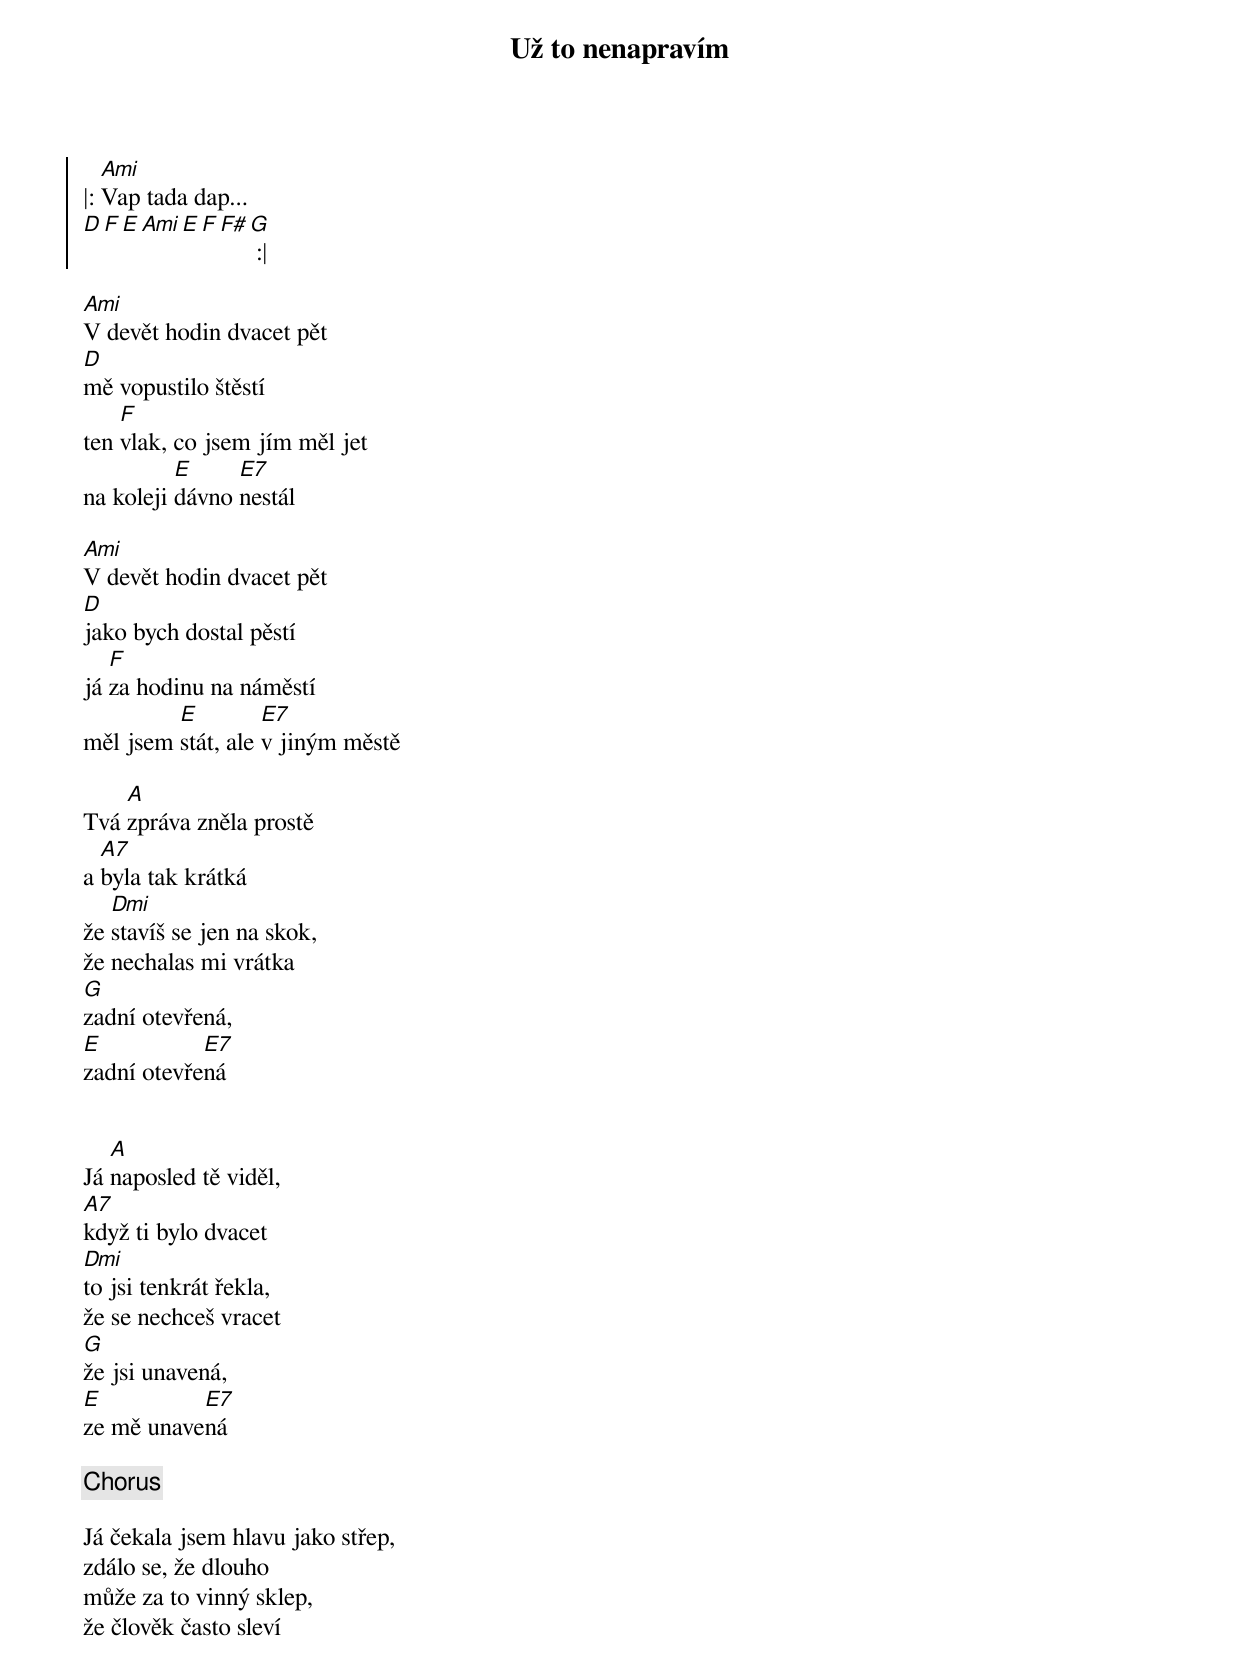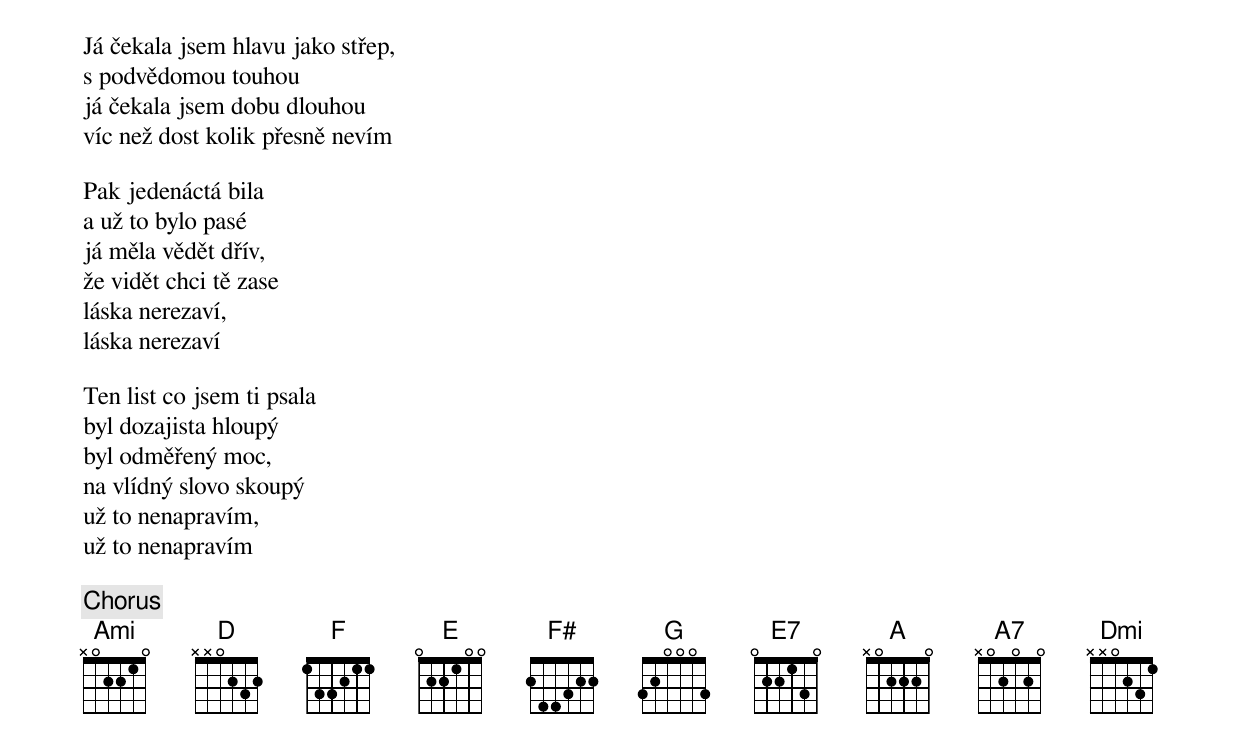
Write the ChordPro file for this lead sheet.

{title: Už to nenapravím}
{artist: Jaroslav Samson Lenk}
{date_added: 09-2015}
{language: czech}
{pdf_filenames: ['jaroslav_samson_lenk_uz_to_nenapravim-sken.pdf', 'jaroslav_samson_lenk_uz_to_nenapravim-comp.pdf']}
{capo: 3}
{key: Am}
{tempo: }
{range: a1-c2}
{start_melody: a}
{start_of_chorus}
|: [Ami]Vap tada dap...
[D][F][E][Ami][E][F][F#][G] :|
{end_of_chorus}

{start_of_verse}
[Ami]V devět hodin dvacet pět
[D]mě vopustilo štěstí
ten [F]vlak, co jsem jím měl jet
na koleji [E]dávno [E7]nestál
{end_of_verse}

{start_of_verse}
[Ami]V devět hodin dvacet pět
[D]jako bych dostal pěstí
já [F]za hodinu na náměstí
měl jsem [E]stát, ale [E7]v jiným městě
{end_of_verse}

{start_of_verse}
Tvá [A]zpráva zněla prostě
a [A7]byla tak krátká
že [Dmi]stavíš se jen na skok,
že nechalas mi vrátka
[G]zadní otevřená,
[E]zadní otevře[E7]ná
{end_of_verse}


{start_of_verse}
Já [A]naposled tě viděl,
[A7]když ti bylo dvacet
[Dmi]to jsi tenkrát řekla,
že se nechceš vracet
[G]že jsi unavená,
[E]ze mě unave[E7]ná
{end_of_verse}

{chorus}

{start_of_verse}
Já čekala jsem hlavu jako střep,
zdálo se, že dlouho
může za to vinný sklep,
že člověk často sleví
{end_of_verse}

{start_of_verse}
Já čekala jsem hlavu jako střep,
s podvědomou touhou
já čekala jsem dobu dlouhou
víc než dost kolik přesně nevím
{end_of_verse}

{start_of_verse}
Pak jedenáctá bila
a už to bylo pasé
já měla vědět dřív,
že vidět chci tě zase
láska nerezaví,
láska nerezaví
{end_of_verse}

{start_of_verse}
Ten list co jsem ti psala
byl dozajista hloupý
byl odměřený moc,
na vlídný slovo skoupý
už to nenapravím,
už to nenapravím
{end_of_verse}

{chorus}
